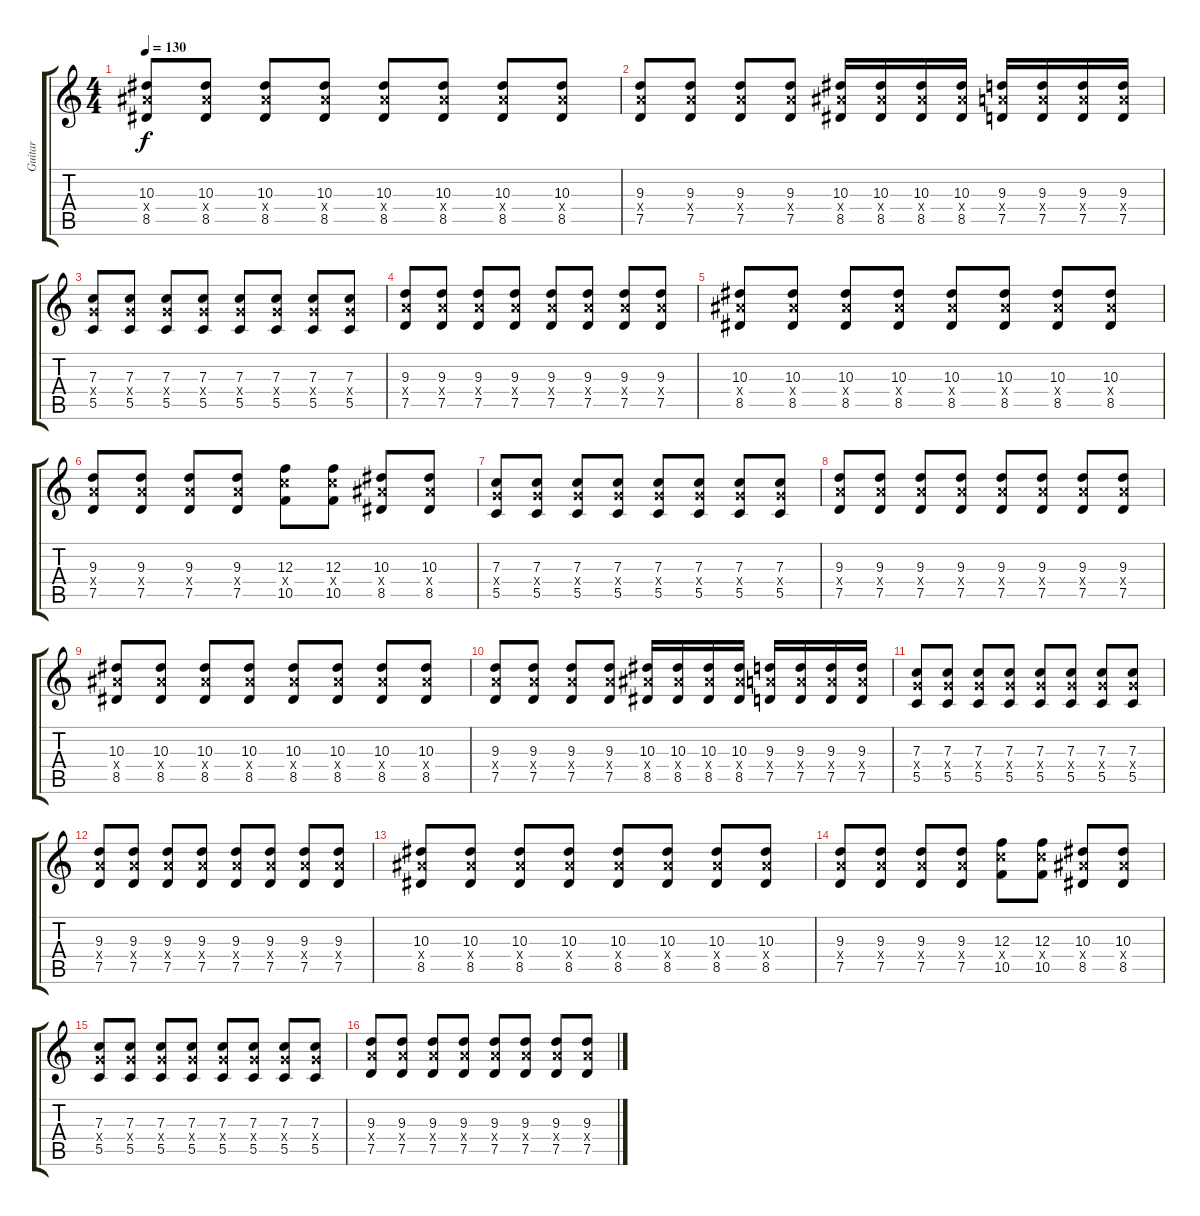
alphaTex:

\track ("Guitar" "Guitar") {instrument overdrivenguitar}
\staff {score tabs}
\tuning (D4 A3 F3 C3 G2 C2) {hide}
\ts (4 4)
\tempo 130
\clef g2
\ks c
(10.3 10.4{x} 8.5).8{dy f} (10.3 10.4{x} 8.5).8 (10.3 10.4{x} 8.5).8 (10.3 10.4{x} 8.5).8 (10.3 10.4{x} 8.5).8 (10.3 10.4{x} 8.5).8 (10.3 10.4{x} 8.5).8 (10.3 10.4{x} 8.5).8 |
(9.3 9.4{x} 7.5).8 (9.3 9.4{x} 7.5).8 (9.3 9.4{x} 7.5).8 (9.3 9.4{x} 7.5).8 (10.3 10.4{x} 8.5).16 (10.3 10.4{x} 8.5).16 (10.3 10.4{x} 8.5).16 (10.3 10.4{x} 8.5).16 (9.3 9.4{x} 7.5).16 (9.3 9.4{x} 7.5).16 (9.3 9.4{x} 7.5).16 (9.3 9.4{x} 7.5).16 |
(7.3 7.4{x} 5.5).8 (7.3 7.4{x} 5.5).8 (7.3 7.4{x} 5.5).8 (7.3 7.4{x} 5.5).8 (7.3 7.4{x} 5.5).8 (7.3 7.4{x} 5.5).8 (7.3 7.4{x} 5.5).8 (7.3 7.4{x} 5.5).8 |
(9.3 9.4{x} 7.5).8 (9.3 9.4{x} 7.5).8 (9.3 9.4{x} 7.5).8 (9.3 9.4{x} 7.5).8 (9.3 9.4{x} 7.5).8 (9.3 9.4{x} 7.5).8 (9.3 9.4{x} 7.5).8 (9.3 9.4{x} 7.5).8 |
(10.3 10.4{x} 8.5).8 (10.3 10.4{x} 8.5).8 (10.3 10.4{x} 8.5).8 (10.3 10.4{x} 8.5).8 (10.3 10.4{x} 8.5).8 (10.3 10.4{x} 8.5).8 (10.3 10.4{x} 8.5).8 (10.3 10.4{x} 8.5).8 |
(9.3 9.4{x} 7.5).8 (9.3 9.4{x} 7.5).8 (9.3 9.4{x} 7.5).8 (9.3 9.4{x} 7.5).8 (12.3 12.4{x} 10.5).8 (12.3 12.4{x} 10.5).8 (10.3 10.4{x} 8.5).8 (10.3 10.4{x} 8.5).8 |
(7.3 7.4{x} 5.5).8 (7.3 7.4{x} 5.5).8 (7.3 7.4{x} 5.5).8 (7.3 7.4{x} 5.5).8 (7.3 7.4{x} 5.5).8 (7.3 7.4{x} 5.5).8 (7.3 7.4{x} 5.5).8 (7.3 7.4{x} 5.5).8 |
(9.3 9.4{x} 7.5).8 (9.3 9.4{x} 7.5).8 (9.3 9.4{x} 7.5).8 (9.3 9.4{x} 7.5).8 (9.3 9.4{x} 7.5).8 (9.3 9.4{x} 7.5).8 (9.3 9.4{x} 7.5).8 (9.3 9.4{x} 7.5).8 |
(10.3 10.4{x} 8.5).8 (10.3 10.4{x} 8.5).8 (10.3 10.4{x} 8.5).8 (10.3 10.4{x} 8.5).8 (10.3 10.4{x} 8.5).8 (10.3 10.4{x} 8.5).8 (10.3 10.4{x} 8.5).8 (10.3 10.4{x} 8.5).8 |
(9.3 9.4{x} 7.5).8 (9.3 9.4{x} 7.5).8 (9.3 9.4{x} 7.5).8 (9.3 9.4{x} 7.5).8 (10.3 10.4{x} 8.5).16 (10.3 10.4{x} 8.5).16 (10.3 10.4{x} 8.5).16 (10.3 10.4{x} 8.5).16 (9.3 9.4{x} 7.5).16 (9.3 9.4{x} 7.5).16 (9.3 9.4{x} 7.5).16 (9.3 9.4{x} 7.5).16 |
(7.3 7.4{x} 5.5).8 (7.3 7.4{x} 5.5).8 (7.3 7.4{x} 5.5).8 (7.3 7.4{x} 5.5).8 (7.3 7.4{x} 5.5).8 (7.3 7.4{x} 5.5).8 (7.3 7.4{x} 5.5).8 (7.3 7.4{x} 5.5).8 |
(9.3 9.4{x} 7.5).8 (9.3 9.4{x} 7.5).8 (9.3 9.4{x} 7.5).8 (9.3 9.4{x} 7.5).8 (9.3 9.4{x} 7.5).8 (9.3 9.4{x} 7.5).8 (9.3 9.4{x} 7.5).8 (9.3 9.4{x} 7.5).8 |
(10.3 10.4{x} 8.5).8 (10.3 10.4{x} 8.5).8 (10.3 10.4{x} 8.5).8 (10.3 10.4{x} 8.5).8 (10.3 10.4{x} 8.5).8 (10.3 10.4{x} 8.5).8 (10.3 10.4{x} 8.5).8 (10.3 10.4{x} 8.5).8 |
(9.3 9.4{x} 7.5).8 (9.3 9.4{x} 7.5).8 (9.3 9.4{x} 7.5).8 (9.3 9.4{x} 7.5).8 (12.3 12.4{x} 10.5).8 (12.3 12.4{x} 10.5).8 (10.3 10.4{x} 8.5).8 (10.3 10.4{x} 8.5).8 |
(7.3 7.4{x} 5.5).8 (7.3 7.4{x} 5.5).8 (7.3 7.4{x} 5.5).8 (7.3 7.4{x} 5.5).8 (7.3 7.4{x} 5.5).8 (7.3 7.4{x} 5.5).8 (7.3 7.4{x} 5.5).8 (7.3 7.4{x} 5.5).8 |
(9.3 9.4{x} 7.5).8 (9.3 9.4{x} 7.5).8 (9.3 9.4{x} 7.5).8 (9.3 9.4{x} 7.5).8 (9.3 9.4{x} 7.5).8 (9.3 9.4{x} 7.5).8 (9.3 9.4{x} 7.5).8 (9.3 9.4{x} 7.5).8
